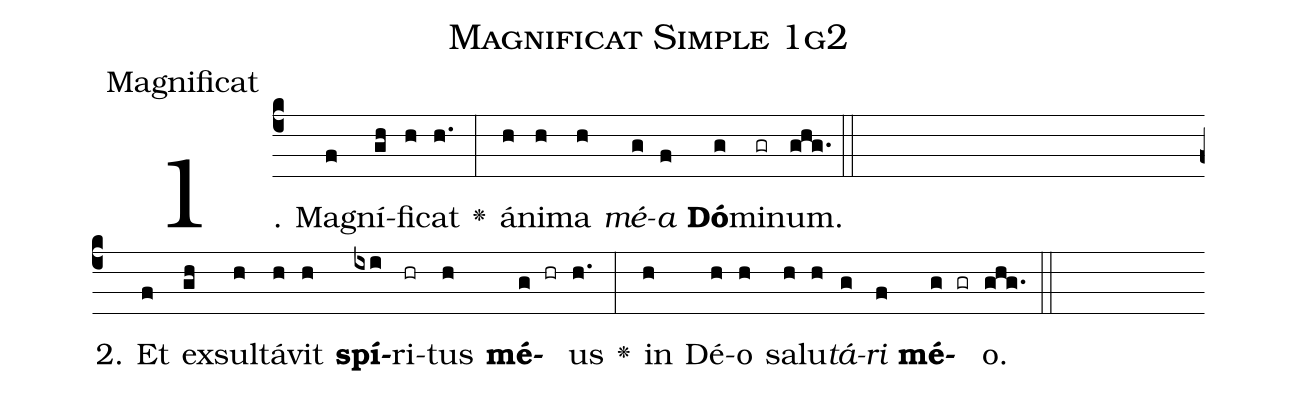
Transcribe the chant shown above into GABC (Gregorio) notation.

name: Magnificat Simple 1g2;
office-part: Magnificat;
%%
% The syntax in this part is called gabc. Please refer to http://home.gna.org/gregorio/gabc/#basis

(c4)1. M{a}(f)gní(gh)fi(h)cat(h.) <v>\greheightstar</v>(:) á(h)ni(h)ma(h) <i>mé</i>(g)<i>a</i>(f) <b>Dó</b>(g)mi(gr)num.(ghg.) (::Z)
2. Et(f) ex(gh)sul(h)tá(h)vit(h) <b>spí</b>(ixi)ri(hr)tus(h) <b>mé</b>(g hr)us(h.) <v>\greheightstar</v>(:) in(h) Dé(h)o(h) sa(h)lu(h)<i>tá</i>(g)<i>ri</i>(f) <b>mé</b>(g gr)o.(ghg.) (::)

%E(h) u(h) o(g) u(f) a(g) e.(ghg.) (::)
%Mediant of 2 accents
%Termination of 1 accent with 2 preperatory syllables
